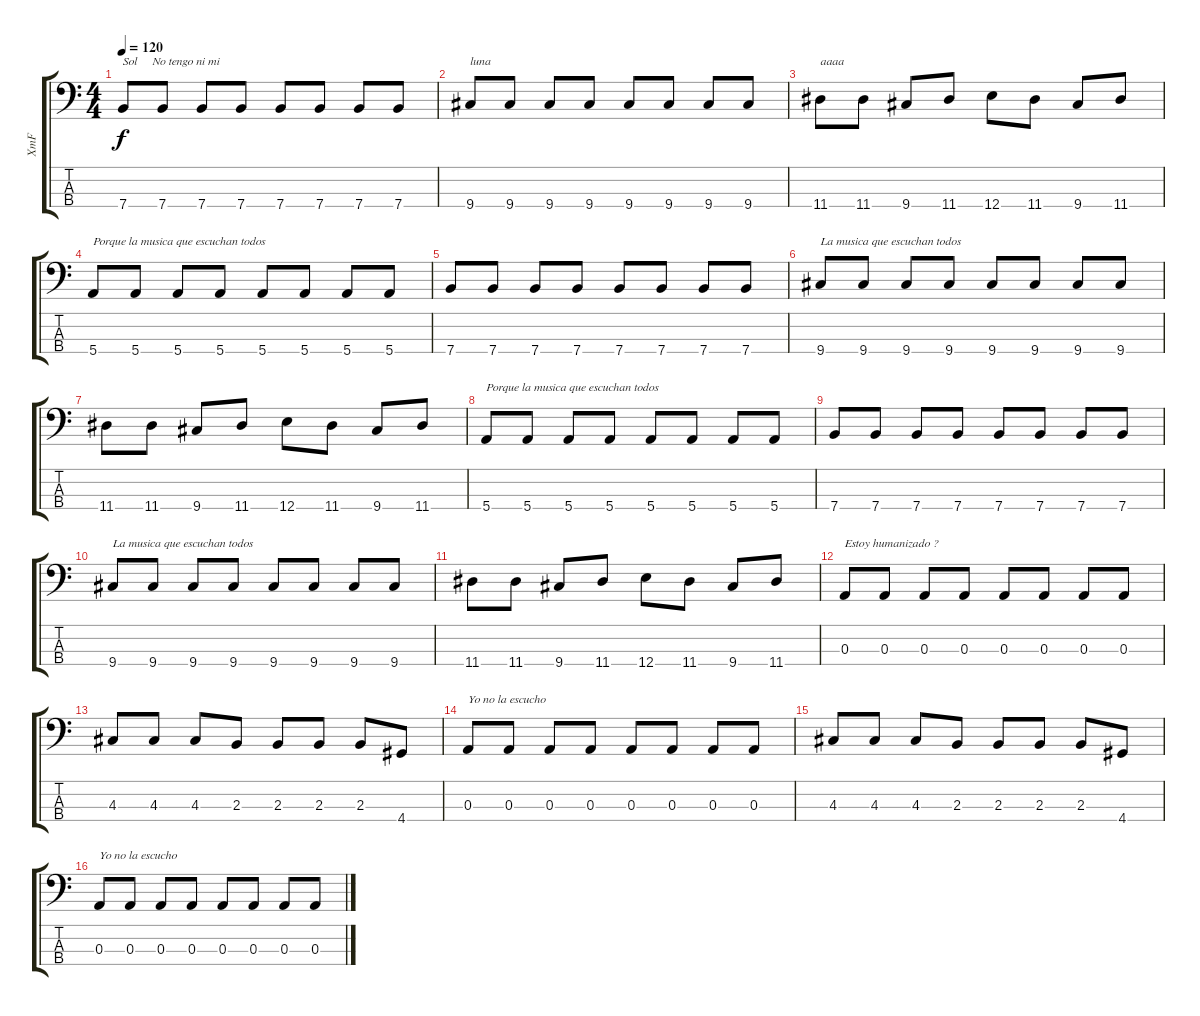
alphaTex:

\track ("XmF" "XmF") {instrument electricbassfinger}
\staff {score tabs}
\tuning (G2 D2 A1 E1) {hide}
\ts (4 4)
\tempo 120
\clef f4
\ks c
7.4.8{txt "Sol     No tengo ni mi" dy f} 7.4.8 7.4.8 7.4.8 7.4.8 7.4.8 7.4.8 7.4.8 |
9.4.8{txt "luna"} 9.4.8 9.4.8 9.4.8 9.4.8 9.4.8 9.4.8 9.4.8 |
11.4.8{txt "aaaa"} 11.4.8 9.4.8 11.4.8 12.4.8 11.4.8 9.4.8 11.4.8 |
5.4.8{txt "Porque la musica que escuchan todos"} 5.4.8 5.4.8 5.4.8 5.4.8 5.4.8 5.4.8 5.4.8 |
7.4.8 7.4.8 7.4.8 7.4.8 7.4.8 7.4.8 7.4.8 7.4.8 |
9.4.8{txt "La musica que escuchan todos"} 9.4.8 9.4.8 9.4.8 9.4.8 9.4.8 9.4.8 9.4.8 |
11.4.8 11.4.8 9.4.8 11.4.8 12.4.8 11.4.8 9.4.8 11.4.8 |
5.4.8{txt "Porque la musica que escuchan todos"} 5.4.8 5.4.8 5.4.8 5.4.8 5.4.8 5.4.8 5.4.8 |
7.4.8 7.4.8 7.4.8 7.4.8 7.4.8 7.4.8 7.4.8 7.4.8 |
9.4.8{txt "La musica que escuchan todos"} 9.4.8 9.4.8 9.4.8 9.4.8 9.4.8 9.4.8 9.4.8 |
11.4.8 11.4.8 9.4.8 11.4.8 12.4.8 11.4.8 9.4.8 11.4.8 |
0.3.8{txt "Estoy humanizado ?"} 0.3.8 0.3.8 0.3.8 0.3.8 0.3.8 0.3.8 0.3.8 |
4.3.8 4.3.8 4.3.8 2.3.8 2.3.8 2.3.8 2.3.8 4.4.8 |
0.3.8{txt "Yo no la escucho"} 0.3.8 0.3.8 0.3.8 0.3.8 0.3.8 0.3.8 0.3.8 |
4.3.8 4.3.8 4.3.8 2.3.8 2.3.8 2.3.8 2.3.8 4.4.8 |
0.3.8{txt "Yo no la escucho"} 0.3.8 0.3.8 0.3.8 0.3.8 0.3.8 0.3.8 0.3.8
